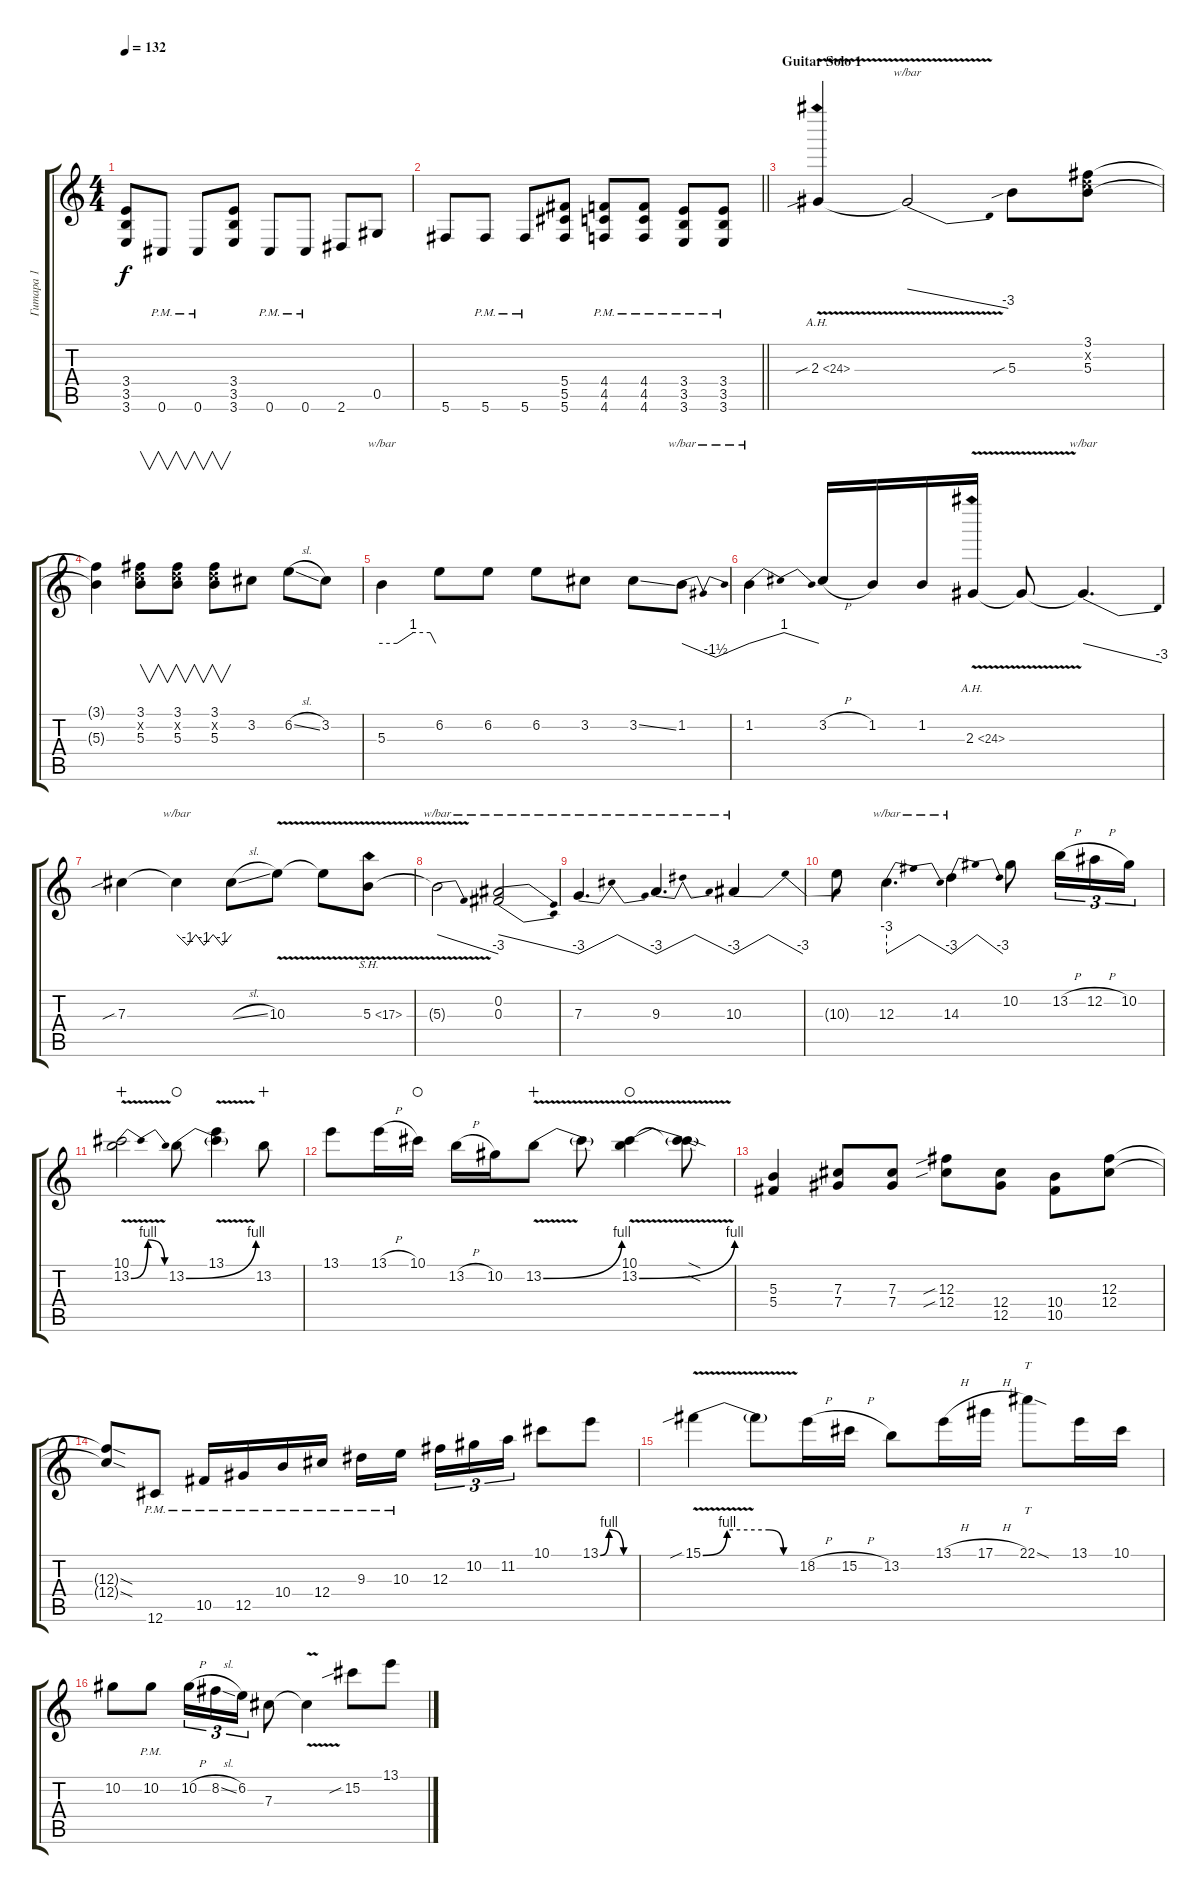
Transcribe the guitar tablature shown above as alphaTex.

\track ("Гитара 1" "Гитара 1") {instrument distortionguitar}
\staff {score tabs}
\tuning (Eb4 Bb3 Gb3 Db3 Ab2 Db2) {hide}
\ts (4 4)
\tempo 132
\clef g2
\ks c
(3.4 3.5 3.6).8{dy f} 0.6{pm}.8 0.6{pm}.8 (3.4 3.5 3.6).8 0.6{pm}.8 0.6{pm}.8 2.6.8 0.5.8 |
\barLineRight lightlight
5.6.8 5.6{pm}.8 5.6{pm}.8 (5.4 5.5 5.6).8 (4.4{pm} 4.5{pm} 4.6{pm}).8 (4.4{pm} 4.5{pm} 4.6{pm}).8 (3.4{pm} 3.5{pm} 3.6{pm}).8 (3.4{pm} 3.5{pm} 3.6{pm}).8 |
\section ("" "Guitar Solo 1")
2.3{ah 22 v sib}.4{volume 10} 2.3{t}.2{tbe (dive default 0 0 60 -12)} 5.3{sib}.8 (3.1 4.2{x} 5.3).8 |
(3.1{t} 5.3{t}).4 (3.1 4.2{x} 5.3).8{v} (3.1 4.2{x} 5.3).8{v} (3.1 4.2{x} 5.3).8{v} 3.2.8 6.2{sl}.8 3.2.8 |
5.3.4{tbe (custom default 0 0 17 0 35 4 54 4 60 0)} 6.2.8 6.2.8 6.2.8 3.2.8 3.2{ss}.8 1.2.8{tbe (dip default 0 0 55 -6 60 0)} |
1.2.4{tbe (dip default 0 0 55 4 60 0)} 3.2{h}.16 1.2.16 1.2.16 2.3{ah 22 v}.16 2.3{t}.8 2.3{t}.4{d tbe (dive default 0 0 60 -12)} |
7.3{sib}.4 7.3{t}.4{tbe (custom default 0 0 12 -4 21 0 30 -4 40 0 50 -4 60 0)} 7.3{sl t}.8 10.3{v}.8 10.3{t}.8 5.3{sh 12 v}.8 |
5.3{t}.2{tbe (dive default 0 0 60 -12)} (0.2 0.3).2{tbe (dive default 0 0 60 -12)} |
7.3.4{d tbe (dip default 0 -12 16 0 35 0 60 -12)} 9.3.4{d tbe (dip default 0 -12 16 0 35 0 60 -12)} 10.3.4{tbe (dip default 0 -12 16 0 35 0 60 -12)} |
10.3{t}.8 12.3.4{d tbe (dip default 0 -12 16 0 35 0 60 -12)} 14.3.4{tbe (dip default 0 -12 16 0 35 0 60 -12)} 10.2.8 13.2{h}.16{tu (3 2)} 12.2{h}.16{tu (3 2)} 10.2.16{tu (3 2)} |
(10.1 13.2{be (bendrelease 0 0 15 4 45 4 60 0) v}).2{wahc} 13.2{be (bend 0 0 60 4)}.8{waho} (13.1{v} 13.2{t}).4 13.2.8{wahc} |
13.1.8 13.1{h}.16 10.1.16{waho} 13.2{h}.16 10.2.16 13.2{be (bend 0 0 60 4) v}.8{wahc} 13.2{t}.8 (10.1{v} 13.2{be (bend 0 0 60 4)}).4{waho} (10.1{sod t} 13.2{sod t}).8 |
(5.3 5.4).4 (7.3 7.4).8 (7.3 7.4).8 (12.3{sib} 12.4{sib}).8 (12.4 12.5).8 (10.4 10.5).8 (12.3 12.4).8 |
(12.3{sod t} 12.4{sod t}).8 12.6{pm}.8 10.5{pm}.16 12.5{pm}.16 10.4{pm}.16 12.4{pm}.16 9.3{pm}.16 10.3{pm}.16{beam splitsecondary} 12.3.16{tu (3 2)} 10.2.16{tu (3 2)} 11.2.16{tu (3 2)} 10.1.8 13.1{be (custom 0 0 15 4 40 0 60 0)}.8 |
15.1{be (custom 0 0 15 4 41 4 50 0 60 0) v sib}.4 15.1{t}.8 18.2{h}.16 15.2{h}.16 13.2.8 13.1{h}.16 17.1{h}.16 22.1{sod}.8{tt} 13.1.16 10.1.16 |
10.2.8 10.2{pm}.8 10.2{h}.16{tu (3 2)} 8.2{sl}.16{tu (3 2)} 6.2.16{tu (3 2)} 7.3.8 7.3{v t}.4 15.2{sib}.8 13.1.8
